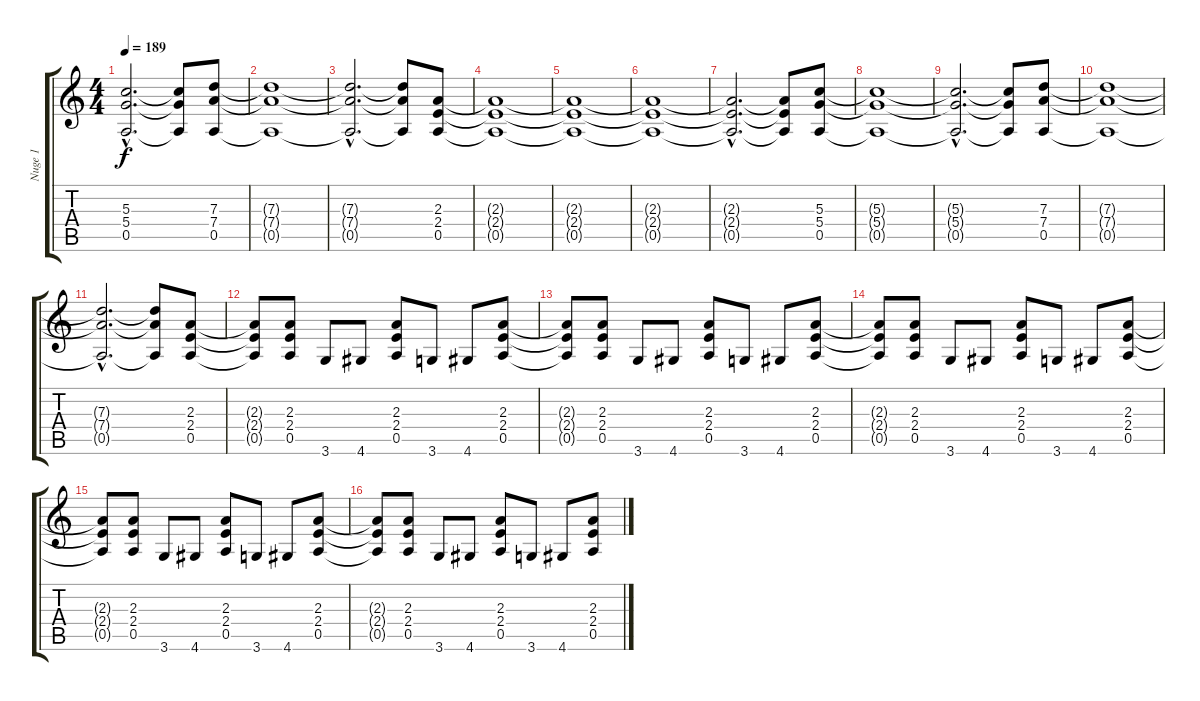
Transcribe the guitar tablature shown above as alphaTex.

\track ("Nuge 1" "Nuge 1") {instrument overdrivenguitar}
\staff {score tabs}
\tuning (E4 B3 G3 D3 A2 E2) {hide}
\ts (4 4)
\tempo 189
\clef g2
\ks c
(5.3{hac t} 5.4{hac t} 0.5{hac t}).2{d dy f} (5.3{t} 5.4{t} 0.5{t}).8 (7.3 7.4 0.5).8 |
(7.3{t} 7.4{t} 0.5{t}).1 |
(7.3{hac t} 7.4{hac t} 0.5{hac t}).2{d} (7.3{t} 7.4{t} 0.5{t}).8 (2.3 2.4 0.5).8 |
(2.3{t} 2.4{t} 0.5{t}).1 |
(2.3{t} 2.4{t} 0.5{t}).1 |
(2.3{t} 2.4{t} 0.5{t}).1 |
(2.3{hac t} 2.4{hac t} 0.5{hac t}).2{d} (2.3{t} 2.4{t} 0.5{t}).8 (5.3 5.4 0.5).8 |
(5.3{t} 5.4{t} 0.5{t}).1 |
(5.3{hac t} 5.4{hac t} 0.5{hac t}).2{d} (5.3{t} 5.4{t} 0.5{t}).8 (7.3 7.4 0.5).8 |
(7.3{t} 7.4{t} 0.5{t}).1 |
(7.3{hac t} 7.4{hac t} 0.5{hac t}).2{d} (7.3{t} 7.4{t} 0.5{t}).8 (2.3 2.4 0.5).8 |
(2.3{t} 2.4{t} 0.5{t}).8 (2.3 2.4 0.5).8 3.6.8 4.6.8 (2.3 2.4 0.5).8 3.6.8 4.6.8 (2.3 2.4 0.5).8 |
(2.3{t} 2.4{t} 0.5{t}).8 (2.3 2.4 0.5).8 3.6.8 4.6.8 (2.3 2.4 0.5).8 3.6.8 4.6.8 (2.3 2.4 0.5).8 |
(2.3{t} 2.4{t} 0.5{t}).8 (2.3 2.4 0.5).8 3.6.8 4.6.8 (2.3 2.4 0.5).8 3.6.8 4.6.8 (2.3 2.4 0.5).8 |
(2.3{t} 2.4{t} 0.5{t}).8 (2.3 2.4 0.5).8 3.6.8 4.6.8 (2.3 2.4 0.5).8 3.6.8 4.6.8 (2.3 2.4 0.5).8 |
(2.3{t} 2.4{t} 0.5{t}).8 (2.3 2.4 0.5).8 3.6.8 4.6.8 (2.3 2.4 0.5).8 3.6.8 4.6.8 (2.3 2.4 0.5).8
